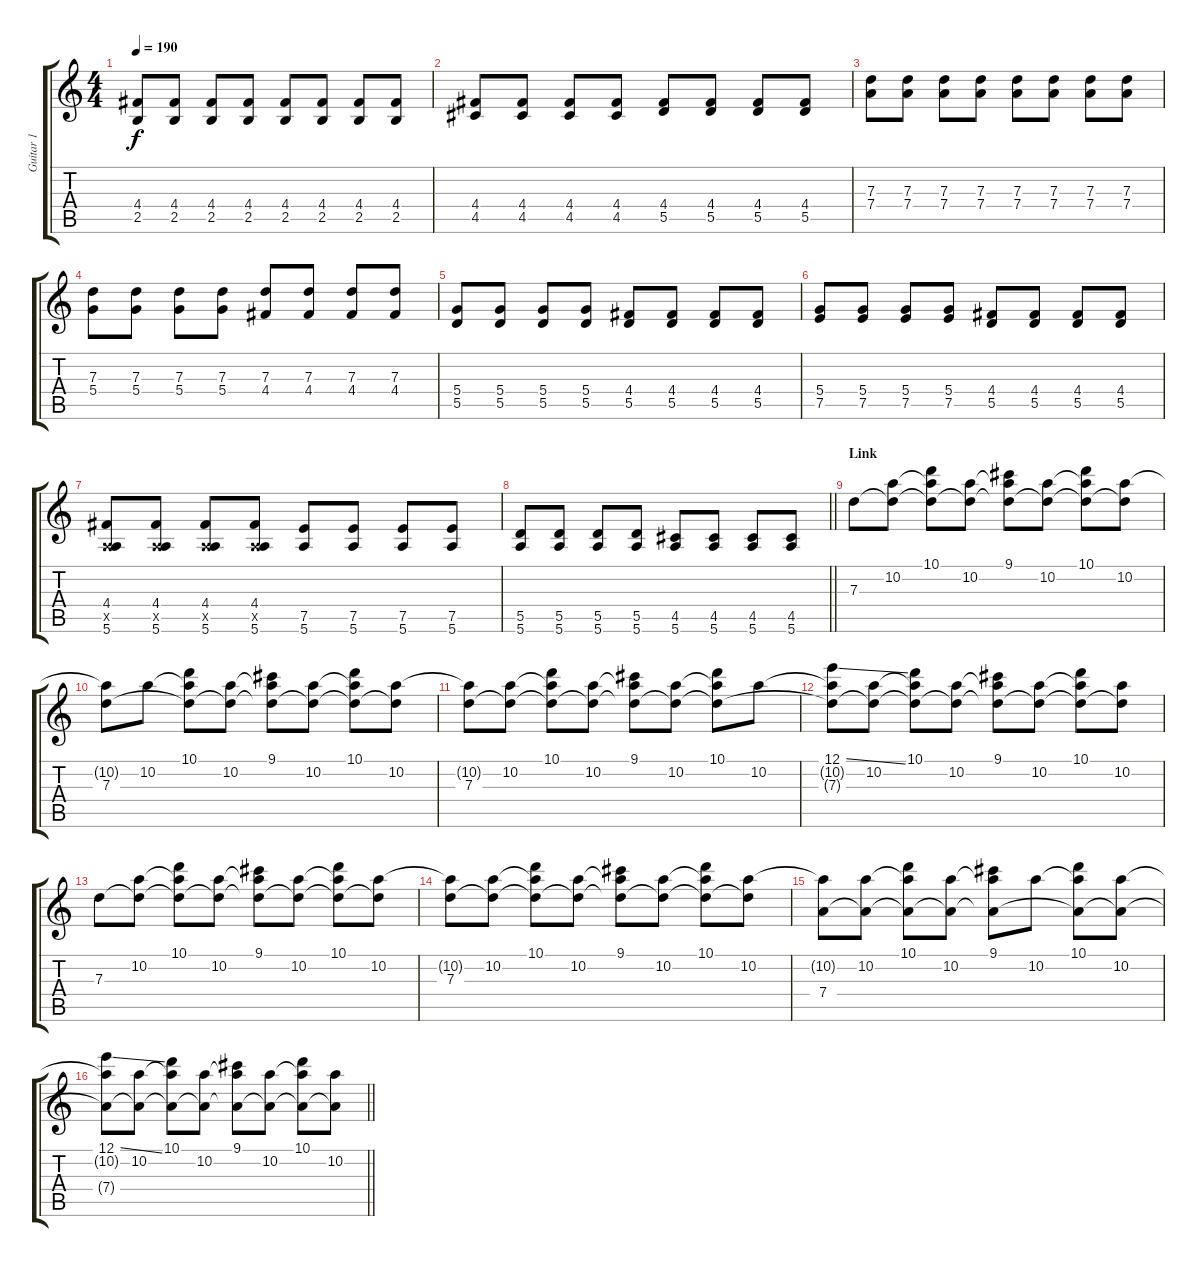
\track ("Guitar 1" "Guitar 1") {instrument overdrivenguitar}
\staff {score tabs}
\tuning (E4 B3 G3 D3 A2 E2) {hide}
\ts (4 4)
\tempo 190
\clef g2
\ks c
(4.4 2.5).8{dy f} (4.4 2.5).8 (4.4 2.5).8 (4.4 2.5).8 (4.4 2.5).8 (4.4 2.5).8 (4.4 2.5).8 (4.4 2.5).8 |
(4.4 4.5).8 (4.4 4.5).8 (4.4 4.5).8 (4.4 4.5).8 (4.4 5.5).8 (4.4 5.5).8 (4.4 5.5).8 (4.4 5.5).8 |
(7.3 7.4).8 (7.3 7.4).8 (7.3 7.4).8 (7.3 7.4).8 (7.3 7.4).8 (7.3 7.4).8 (7.3 7.4).8 (7.3 7.4).8 |
(7.3 5.4).8 (7.3 5.4).8 (7.3 5.4).8 (7.3 5.4).8 (7.3 4.4).8 (7.3 4.4).8 (7.3 4.4).8 (7.3 4.4).8 |
(5.4 5.5).8 (5.4 5.5).8 (5.4 5.5).8 (5.4 5.5).8 (4.4 5.5).8 (4.4 5.5).8 (4.4 5.5).8 (4.4 5.5).8 |
(5.4 7.5).8 (5.4 7.5).8 (5.4 7.5).8 (5.4 7.5).8 (4.4 5.5).8 (4.4 5.5).8 (4.4 5.5).8 (4.4 5.5).8 |
(4.4 0.5{x} 5.6).8 (4.4 0.5{x} 5.6).8 (4.4 0.5{x} 5.6).8 (4.4 0.5{x} 5.6).8 (7.5 5.6).8 (7.5 5.6).8 (7.5 5.6).8 (7.5 5.6).8 |
\barLineRight lightlight
(5.5 5.6).8 (5.5 5.6).8 (5.5 5.6).8 (5.5 5.6).8 (4.5 5.6).8 (4.5 5.6).8 (4.5 5.6).8 (4.5 5.6).8 |
\section ("" "Link")
7.3.8{volume 13 instrument overdrivenguitar} (10.2 7.3{t}).8 (10.1 10.2{t} 7.3{t}).8 (10.2 7.3{t}).8 (9.1 10.2{t} 7.3{t}).8 (10.2 7.3{t}).8 (10.1 10.2{t} 7.3{t}).8 (10.2 7.3{t}).8 |
(10.2{t} 7.3).8 10.2.8 (10.1 10.2{t} 7.3{t}).8 (10.2 7.3{t}).8 (9.1 10.2{t} 7.3{t}).8 (10.2 7.3{t}).8 (10.1 10.2{t} 7.3{t}).8 (10.2 7.3{t}).8 |
(10.2{t} 7.3).8 (10.2 7.3{t}).8 (10.1 10.2{t} 7.3{t}).8 (10.2 7.3{t}).8 (9.1 10.2{t} 7.3{t}).8 (10.2 7.3{t}).8 (10.1 10.2{t} 7.3{t}).8 10.2.8 |
(12.1{ss} 10.2{t} 7.3{t}).8 (10.2 7.3{t}).8 (10.1 10.2{t} 7.3{t}).8 (10.2 7.3{t}).8 (9.1 10.2{t} 7.3{t}).8 (10.2 7.3{t}).8 (10.1 10.2{t} 7.3{t}).8 (10.2 7.3{t}).8 |
7.3.8{volume 13 instrument overdrivenguitar} (10.2 7.3{t}).8 (10.1 10.2{t} 7.3{t}).8 (10.2 7.3{t}).8 (9.1 10.2{t} 7.3{t}).8 (10.2 7.3{t}).8 (10.1 10.2{t} 7.3{t}).8 (10.2 7.3{t}).8 |
(10.2{t} 7.3).8 (10.2 7.3{t}).8 (10.1 10.2{t} 7.3{t}).8 (10.2 7.3{t}).8 (9.1 10.2{t} 7.3{t}).8 (10.2 7.3{t}).8 (10.1 10.2{t} 7.3{t}).8 (10.2 7.3{t}).8 |
(10.2{t} 7.4).8 (10.2 7.4{t}).8 (10.1 10.2{t} 7.4{t}).8 (10.2 7.4{t}).8 (9.1 10.2{t} 7.4{t}).8 10.2.8 (10.1 10.2{t} 7.4{t}).8 (10.2 7.4{t}).8 |
\barLineRight lightlight
(12.1{ss} 10.2{t} 7.4{t}).8 (10.2 7.4{t}).8 (10.1 10.2{t} 7.4{t}).8 (10.2 7.4{t}).8 (9.1 10.2{t} 7.4{t}).8 (10.2 7.4{t}).8 (10.1 10.2{t} 7.4{t}).8 (10.2 7.4{t}).8
